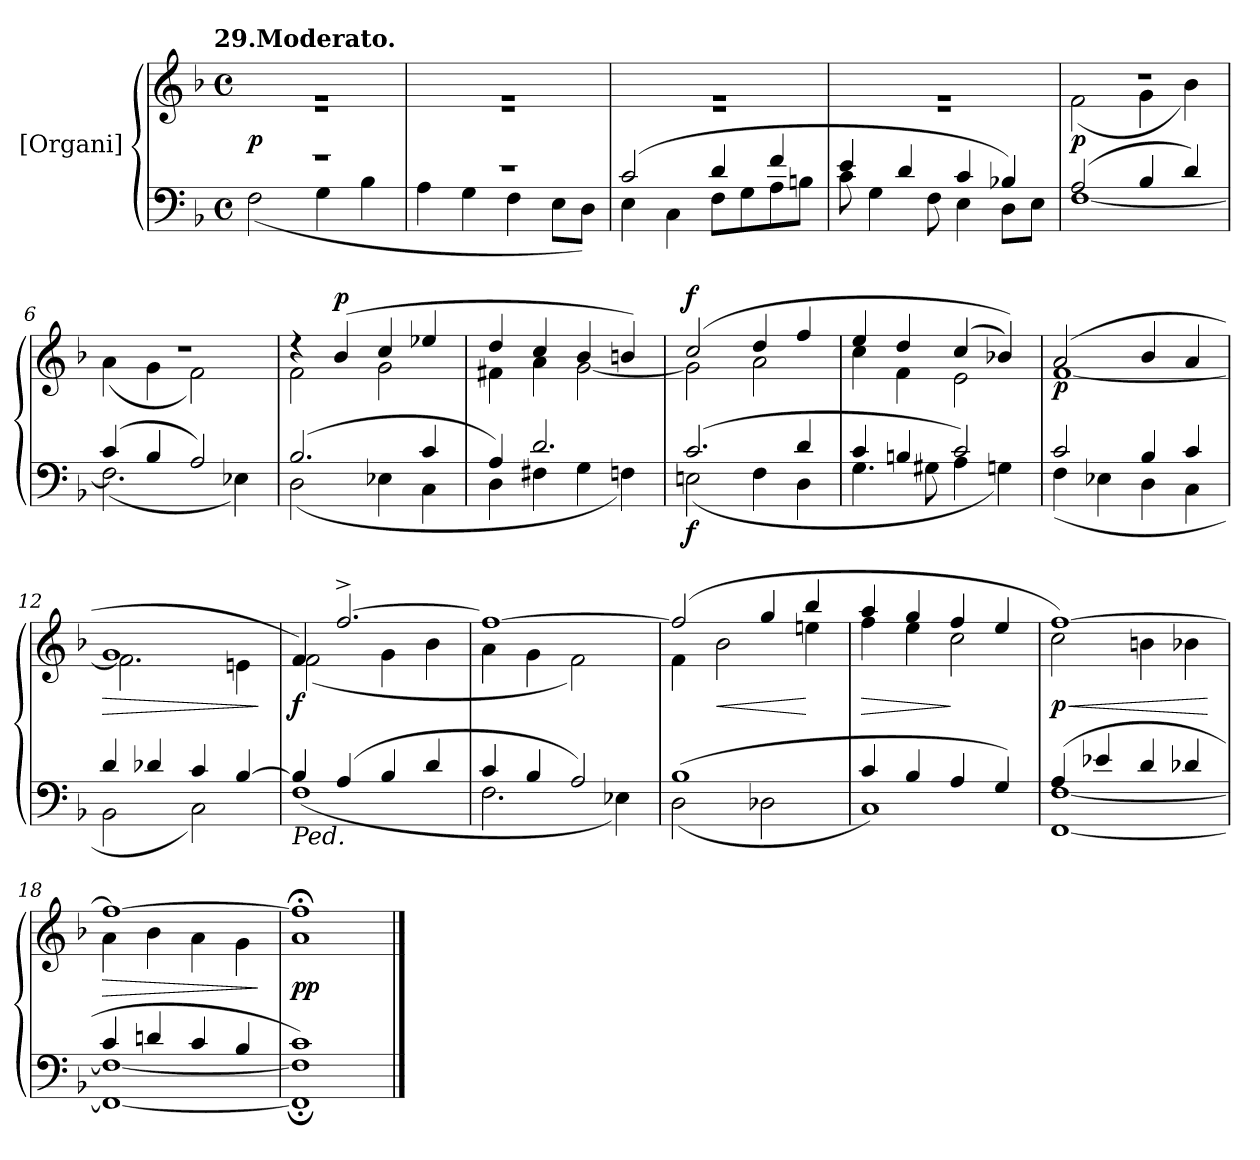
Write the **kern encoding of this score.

**kern	**dynam	**kern	**dynam
*part2	*part2	*part1	*part1
*staff2	*staff2	*staff1	*staff1
*	*	*I"[Organi]	*
*clefF4	*	*clefG2	*
*k[b-]	*	*k[b-]	*
!!LO:TX:omd:t=29.Moderato.
*M4/4	*	*M4/4	*
*met(c)	*	*met(c)	*
=1	=1	=1	=1
*^	*	*^	*
1r	(2F\	.	1rg	1r	p
.	4G\	.	.	.	.
.	4B-\	.	.	.	.
=2	=2	=2	=2	=2	=2
1r	4A\	.	1rg	1r	.
.	4G\	.	.	.	.
.	4F\	.	.	.	.
.	8E\L	.	.	.	.
.	8D\J)	.	.	.	.
=3	=3	=3	=3	=3	=3
(2c/	4E\	.	1rg	1r	.
.	4C\	.	.	.	.
4d/	8F\L	.	.	.	.
.	8G\	.	.	.	.
4f/	8A\	.	.	.	.
.	8Bn\J	.	.	.	.
=4	=4	=4	=4	=4	=4
4e/	8c\	.	1rg	1r	.
.	4G\	.	.	.	.
4d/	.	.	.	.	.
.	8F\	.	.	.	.
4c/	4E\	.	.	.	.
4B-X/)	8D\L	.	.	.	.
.	8E\J	.	.	.	.
=5	=5	=5	=5	=5	=5
(2A/	[1F\	.	1rdd	(2f\	p
4B-/	.	.	.	4g\	.
4d/)	.	.	.	4b-\)	.
=6	=6	=6	=6	=6	=6
(4c/	(2.F\]	.	1rdd	(4a\	.
4B-/	.	.	.	4g\	.
2A/)	.	.	.	2f\)	.
.	4E-X\)	.	.	.	.
=7	=7	=7	=7	=7	=7
(2.B-/	(2D\	.	4r	2f\	.
!	!	!	!	!	!LO:DY:a
.	.	.	(4b-/	.	p
.	4E-X\	.	4cc/	2g\	.
4c/	4C\	.	4ee-X/	.	.
=8	=8	=8	=8	=8	=8
4A/)	4D\	.	4dd/	4f#X\	.
2.d/	4F#X\	.	4cc/	4a\	.
.	4G\	.	4b-/	[2g\	.
.	4Fn\)	.	4bn/)	.	.
=9	=9	=9	=9	=9	=9
!	!	!LO:DY:b	!	!	!LO:DY:a
(2.c/	(2En\	f	(2cc/	2g\]	f
.	4F\	.	4dd/	2a\	.
4d/	4D\	.	4ff/	.	.
=10	=10	=10	=10	=10	=10
4c/	4.G\	.	4ee/	4cc\	.
4Bn/	.	.	4dd/	4f\	.
.	8G#X\	.	.	.	.
2c/)	4A\	.	(4cc/	2e\	.
.	4Gn\)	.	4b-X/))	.	.
=11	=11	=11	=11	=11	=11
2c/	(4F\	.	(2a/	[1f\	p
.	4E-X\	.	.	.	.
4B-/	4D\	.	4b-/	.	.
4c/	4C\	.	4a/	.	.
=12	=12	=12	=12	=12	=12
!	!	!	!	!	!LO:HP:b
4d/	2BB-\	.	1g/	2.f\]	>
4d-X/	.	.	.	.	.
4c/	2C\)	.	.	.	.
[4B-/	.	.	.	4en\	.
*v	*v	*	*	*	*
*	*	*v	*v	*
.	.	.	]
=13	=13	=13	=13
*^	*	*^	*
!LO:TX:b:i:t=Ped.	!	!	!	!	!
4B-/]	(1F\	.	4f/)	(2f\	f
(4A/	.	.	[2.ff^/	.	.
4B-/	.	.	.	4g\	.
4d/	.	.	.	4b-\	.
=14	=14	=14	=14	=14	=14
4c/	2.F\	.	1ff/_	4a\	.
4B-/	.	.	.	4g\	.
2A/)	.	.	.	2f\)	.
.	4E-X\)	.	.	.	.
=15	=15	=15	=15	=15	=15
(1B-/	(2D\	.	(2ff/]	4f\	.
!	!	!	!	!	!LO:HP:b
.	.	.	.	2b-\	<
.	2D-X\	.	4gg/	.	.
.	.	.	4bb-/	4een\	[
=16	=16	=16	=16	=16	=16
!	!	!	!	!	!LO:HP:b
4c/	1C\)	.	4aa/	4ff\	>
4B-/	.	.	4gg/	4ee\	.
4A/	.	.	4ff/	2cc\	]
4G/)	.	.	4ee/	.	.
=17	=17	=17	=17	=17	=17
!	!	!	!	!	!LO:HP:b
(4A/	[1FF\ [1F\	.	[1ff/)	2cc\	< p
4e-X/	.	.	.	.	.
4d/	.	.	.	4bn\	.
4d-X/	.	.	.	4b-X\	.
*v	*v	*	*	*	*
*	*	*v	*v	*
.	.	.	[
=18	=18	=18	=18
*^	*	*^	*
!	!	!	!	!	!LO:HP:b
4c/	1FF_\ 1F_\	.	1ff/_	4a\	>
4dn/	.	.	.	4b-\	.
4c/	.	.	.	4a\	.
4B-/	.	.	.	4g\	.
*v	*v	*	*	*	*
*	*	*v	*v	*
.	.	.	]
=19	=19	=19	=19
*^	*	*^	*
1c/)	1FF];<\ 1F];<\	.	1ff;</]	1a\	pp
*v	*v	*	*	*	*
*	*	*v	*v	*
==	==	==	==
*-	*-	*-	*-
